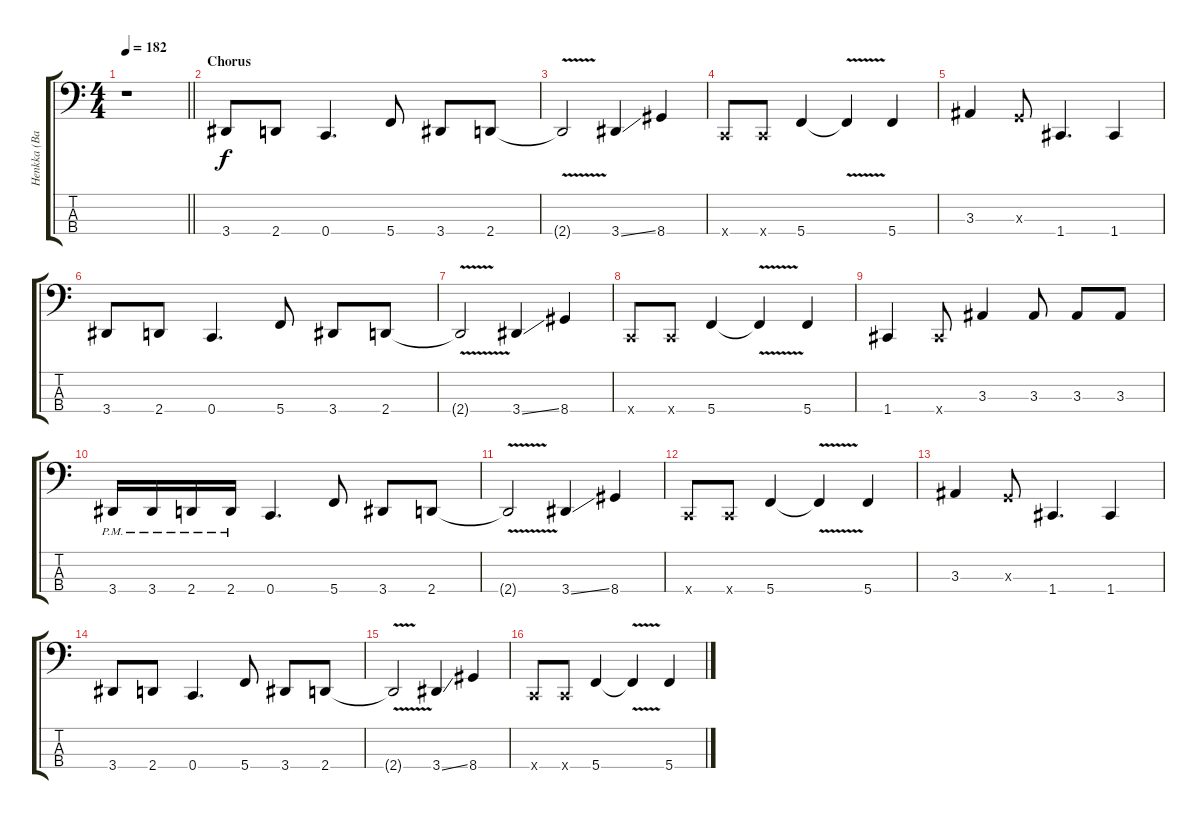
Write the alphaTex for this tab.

\track ("Henkka (Bass)" "Henkka (Ba") {instrument electricbasspick}
\staff {score tabs}
\tuning (F2 C2 G1 C1) {hide}
\ts (4 4)
\tempo 182
\clef f4
\barLineRight lightlight
\ks c
r.1{dy f} |
\section ("" "Chorus")
3.4.8 2.4.8 0.4.4{d} 5.4.8 3.4.8 2.4.8 |
2.4{v t}.2 3.4{ss}.4 8.4.4 |
0.4{x}.8 0.4{x}.8 5.4.4 5.4{v t}.4 5.4.4 |
3.3.4 0.3{x}.8 1.4.4{d} 1.4.4 |
3.4.8 2.4.8 0.4.4{d} 5.4.8 3.4.8 2.4.8 |
2.4{v t}.2 3.4{ss}.4 8.4.4 |
0.4{x}.8 0.4{x}.8 5.4.4 5.4{v t}.4 5.4.4 |
1.4.4 1.4{x}.8 3.3.4 3.3.8 3.3.8 3.3.8 |
3.4{pm}.16 3.4{pm}.16 2.4{pm}.16 2.4{pm}.16 0.4.4{d} 5.4.8 3.4.8 2.4.8 |
2.4{v t}.2 3.4{ss}.4 8.4.4 |
0.4{x}.8 0.4{x}.8 5.4.4 5.4{v t}.4 5.4.4 |
3.3.4 0.3{x}.8 1.4.4{d} 1.4.4 |
3.4.8 2.4.8 0.4.4{d} 5.4.8 3.4.8 2.4.8 |
2.4{v t}.2 3.4{ss}.4 8.4.4 |
0.4{x}.8 0.4{x}.8 5.4.4 5.4{v t}.4 5.4.4
